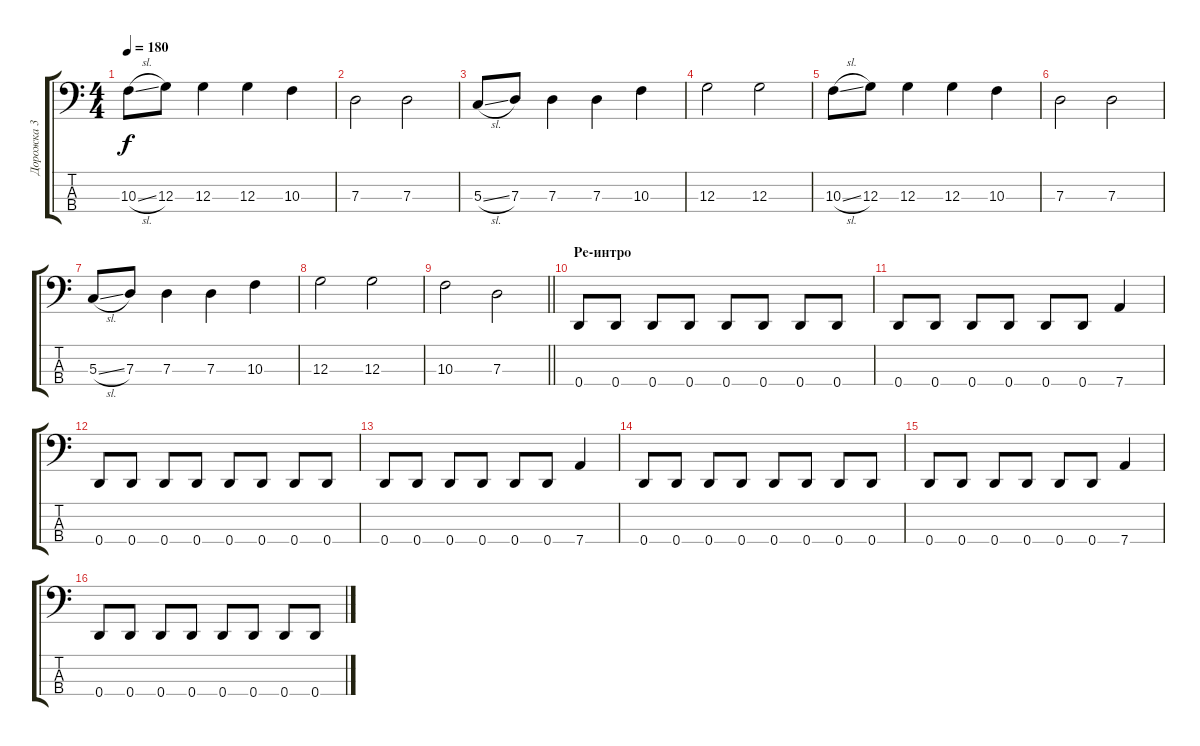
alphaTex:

\track ("Дорожка 3" "Дорожка 3") {instrument electricbassfinger}
\staff {score tabs}
\tuning (F2 C2 G1 D1) {hide}
\ts (4 4)
\tempo 180
\clef f4
\ks c
10.3{sl}.8{dy f} 12.3.8 12.3.4 12.3.4 10.3.4 |
7.3.2 7.3.2 |
5.3{sl}.8 7.3.8 7.3.4 7.3.4 10.3.4 |
12.3.2 12.3.2 |
10.3{sl}.8 12.3.8 12.3.4 12.3.4 10.3.4 |
7.3.2 7.3.2 |
5.3{sl}.8 7.3.8 7.3.4 7.3.4 10.3.4 |
12.3.2 12.3.2 |
\barLineRight lightlight
10.3.2 7.3.2 |
\section ("" "Ре-интро")
0.4.8 0.4.8 0.4.8 0.4.8 0.4.8 0.4.8 0.4.8 0.4.8 |
0.4.8 0.4.8 0.4.8 0.4.8 0.4.8 0.4.8 7.4.4 |
0.4.8 0.4.8 0.4.8 0.4.8 0.4.8 0.4.8 0.4.8 0.4.8 |
0.4.8 0.4.8 0.4.8 0.4.8 0.4.8 0.4.8 7.4.4 |
0.4.8 0.4.8 0.4.8 0.4.8 0.4.8 0.4.8 0.4.8 0.4.8 |
0.4.8 0.4.8 0.4.8 0.4.8 0.4.8 0.4.8 7.4.4 |
0.4.8 0.4.8 0.4.8 0.4.8 0.4.8 0.4.8 0.4.8 0.4.8
